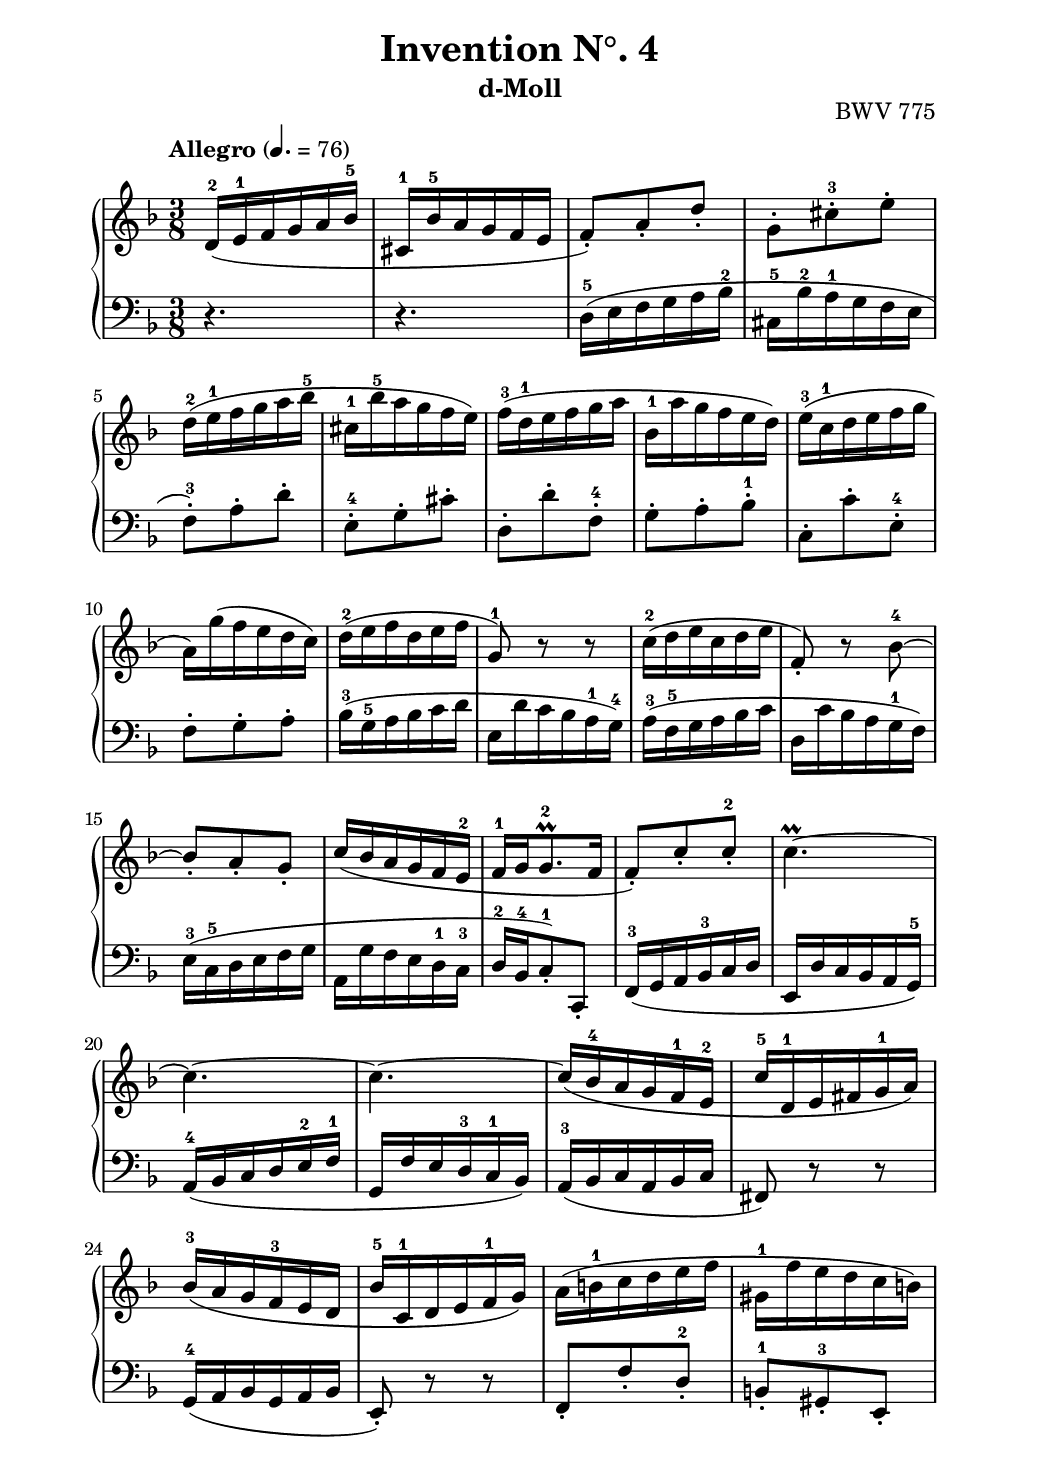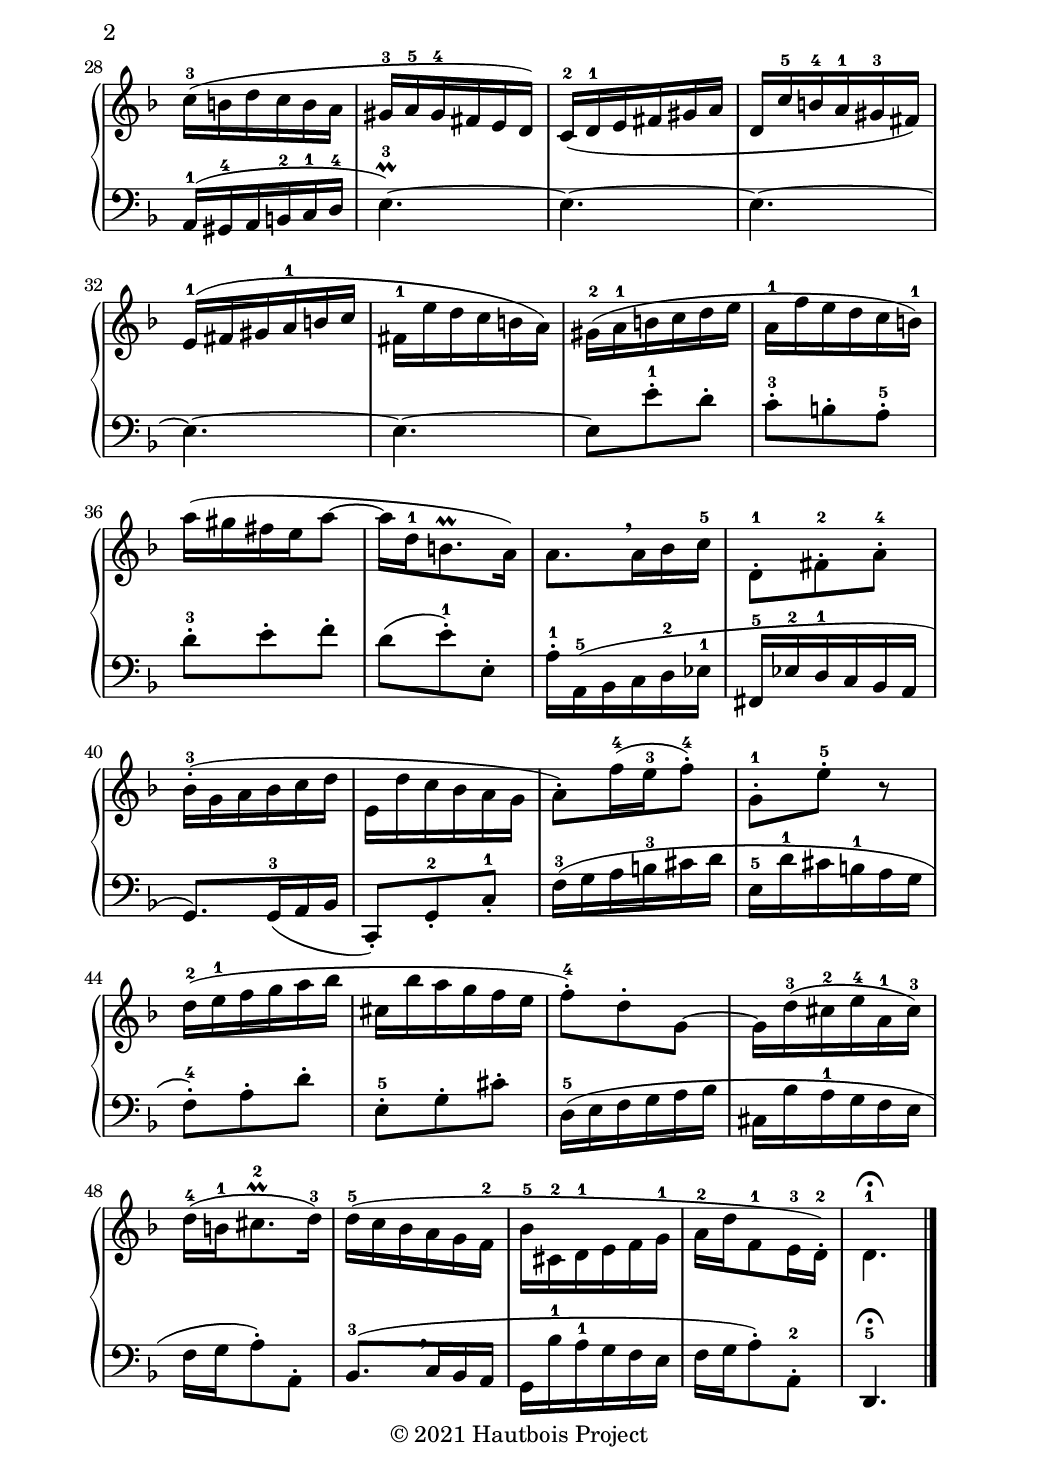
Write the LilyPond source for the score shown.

\version "2.22.1"
%% Generated by lilypond-book
%% Options: [exampleindent=10.16\mm,indent=0\mm,line-width=14.5\cm,noragged-right,papersize=a5,quote]
%\include "lilypond-book-preamble.ly"
\include "italiano.ly"

%****************************************************************
% Start cut-&-pastable-section

%****************************************************************

\paper {
  % Set paper
  #(set-paper-size "b5")
  indent = 0\mm
  line-width = 14.5\cm
  ragged-right = ##f
  line-width = #(- line-width (* mm 3.000000) (* mm 1))
}

\layout {
  
}

%*****************************************
%  Set Header
%*****************************************
\header {
  title = "Invention N°. 4"
  subtitle = "d-Moll"
  opus = "BWV 775"
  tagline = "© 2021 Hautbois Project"
}

%*****************************************
% Start Voice
% Write the voices here
%*****************************************
MyMeter = \time 3/8
MyTempo = \tempo "Allegro" 4. = 76
MyKey = \key re \minor
PieceName = "d-Moll"

VoiceI = \relative {
  %bar 1 - 4
  re'16-2( mi-1 fa sol la sib-5  
  dod,-1 sib'-5 la sol fa mi
  fa8\staccato) la\staccato re\staccato
  sol,\staccato dod-3\staccato mi\staccato
  
  %bar 5 - 8
  re16-2( mi-1 fa sol la sib-5
  dod,-1 sib'-5 la sol fa mi)
  fa-3( re-1 mi fa sol la
  sib,-1 la' sol fa mi re)
  
  %bar 9 - 12
  mi-3( do-1 re mi fa sol
  la,) sol'( fa mi re do)
  re-2( mi fa re mi fa
  sol,8-1) r8 r8

  %bar 13 - 16
  do16-2( re mi do re mi
  fa,8\staccato ) r sib~-4
  sib\staccato la\staccato sol\staccato
  do16( sib la sol fa mi-2

  %bar 17 - 20
  fa-1 sol sol8.\prall-2 fa16
  fa8\staccato) do'\staccato do-2\staccato
  do4.~\prall
  do4.~

  %bar 21 - 24
  do4.~
  do16( sib-4 la sol fa-1 mi-2
  do'-5 re,-1 mi fad sol-1 la)
  sib-3( la sol fa-3 mi re

  %bar 25 - 28
  sib'-5 do,-1 re mi fa-1 sol)
  la( si-1 do re mi fa
  sold,-1 fa' mi re do si)
  do-3( si re do si la

  %bar 29 - 32
  sold-3 la-5 sold-4 fad mi re)
  do-2( re-1 mi fad sold la 
  re, do'-5 si-4 la-1 sold-3 fad)
  mi-1( fad sold la-1 si do

  %bar 33 - 36
  fad,-1 mi' re do si la)
  sold-2( la-1 si do re mi
  la,-1 fa' mi re do si-1)
  la'( sold fad mi la8~

  %bar 37 - 40
  la16 re,-1 si8.\prall la16)
  { \stemDown la8.[ \breathe la16 sib do-5] }
  re,8-1\staccato fad-2\staccato la-4\staccato
  sib16-3\staccato( sol la sib do re

  %bar 41 - 44
  mi, re' do sib la sol
  la8\staccato) fa'16-4( mi-3 fa8-4\staccato)
  sol,-1\staccato mi'-5\staccato r
  re16-2( mi-1 fa sol la sib 

  %bar 45 - 48
  dod, sib' la sol fa mi
  fa8-4\staccato) re\staccato sol,~
  sol16 re'-3( dod-2 mi-4 la,-1 dod-3)
  re-4( si-1 dod8.-2\prall re16-3)

  %bar 49 - 52
  re-5( do sib la sol fa-2
  sib-5 dod,-2 re-1 mi fa sol-1
  la-2 re fa,8-1 mi16-3 re-2\staccato)
  re4.-1\fermata
  
  \bar "|."

}


BassoI = \relative {
  %bar 1 - 4
  r4.
  r4.
  re16-5( mi fa sol la sib-2
  dod,-5 sib'-2 la-1 sol fa mi
  
  %bar 5 - 8
  fa8-3\staccato) la\staccato re\staccato
  mi,-4\staccato sol\staccato dod\staccato
  re,\staccato re'\staccato fa,-4\staccato
  sol\staccato la\staccato sib-1\staccato

  %bar 9 - 12
  do,\staccato do'\staccato mi,-4\staccato
  fa\staccato sol\staccato la\staccato
  sib16-3( sol-5 la sib do re
  mi, re' do sib la-1 sol-4)

  %bar 13 - 16
  la-3( fa-5 sol la sib do
  re, do' sib la sol-1 fa)
  mi-3( do-5 re mi fa sol
  la, sol' fa mi re-1 do-3

  %bar 17 - 20
  re-2 sib-4 do8-1\staccato) do,\staccato
  fa16-3( sol la sib-3 do re
  mi, re' do sib la sol-5)
  la-4( sib do re mi-2 fa-1
  
  %bar 21 - 24
  sol, fa' mi re-3 do-1 sib)
  la-3( sib do la sib do
  fad,8) r8 r8
  sol16-4( la sib sol la sib

  %bar 25 - 28
  mi,8\staccato) r8 r8
  fa\staccato fa'\staccato re-2\staccato
  si-1\staccato sold-3\staccato mi\staccato
  la16-1( sold-4 la si-2 do-1 re-4

  %bar 29 - 32
  mi4.~-3)\prall
  mi4.~
  mi4.~
  mi4.~

  %bar 33 - 36
  mi4.~
  mi8 mi'-1\staccato re\staccato
  do-3\staccato si\staccato la-5\staccato
  re-3\staccato mi\staccato fa\staccato

  %bar 37 - 40
  re( mi-1\staccato) mi,\staccato
  la16-1\staccato la,-5( sib do re-2 mib-1
  fad,-5 mib'-2 re-1 do sib la
  sol8.) sol16-3( la sib

  %bar 41 - 44
  do,8\staccato) sol'-2\staccato do-1\staccato
  fa16-3( sol la si-3 dod re
  mi,-5 re'-1 dod si-1 la sol
  fa8-4\staccato) la\staccato re\staccato

  %bar 45 - 48
  mi,-5\staccato sol\staccato dod\staccato
  re,16-5( mi fa sol la sib
  dod, sib' la-1 sol fa mi
  fa sol la8\staccato) la,\staccato

  %bar 49 - 52
  sib8.-3[( \breathe do16 sib la]
  sol sib'-1 la-1 sol fa mi
  fa sol la8\staccato) la,-2\staccato
  re,4.-5\fermata
  
  %\bar "|."

}

%*****************************************
%  Start Score
%*****************************************

%\markup { \vspace #1 }
\score {
  \header {
    %piece = \PieceName
  }
  \new PianoStaff <<
    \new Staff { 
      \clef "treble" 
      \MyTempo
      \MyKey
      \MyMeter
        \VoiceI
    }
    \new Staff { 
      \clef "bass"
      \MyTempo
      \MyKey
      \MyMeter
        \BassoI
    }
  >>
}

